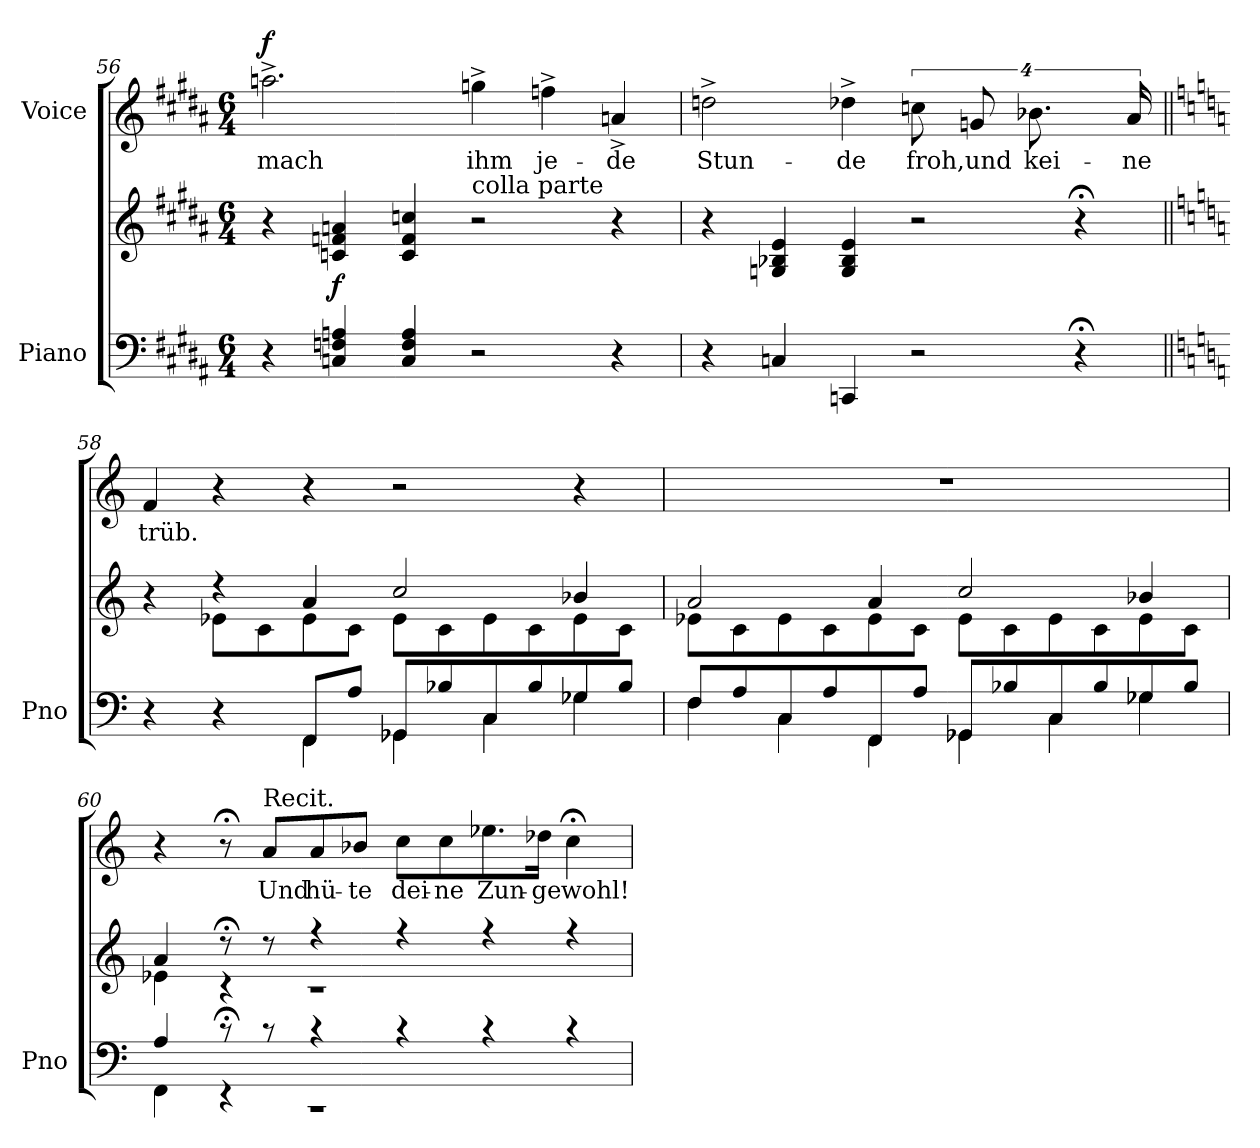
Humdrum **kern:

**kern	**kern	**dynam	**kern	**text	**dynam
*part2	*part2	*part2	*part1	*part1	*part1
*staff3	*staff2	*staff2/3	*staff1	*staff1	*staff1
*I"Piano	*	*	*I"Voice	*	*
*I'Pno	*	*	*	*	*
*clefF4	*clefG2	*	*clefG2	*	*
*k[f#c#g#d#a#]	*k[f#c#g#d#a#]	*	*k[f#c#g#d#a#]	*	*
*M6/4	*M6/4	*	*M6/4	*	*
=56	=56	=56	=56	=56	=56
!	!	!	!	!LO:LY:b	!LO:DY:b
4r	4r	.	2.aan^\	mach	f
!	!	!LO:DY:b	!	!	!
4Cn/ 4Fn/ 4An/	4cn/ 4fn/ 4an/	f	.	.	.
4C/ 4F/ 4A/	4c/ 4f/ 4ccn/	.	.	.	.
!	!LO:TX:a:t=colla parte	!	!	!	!
!	!	!	!	!LO:LY:b	!
2r	2r	.	4ggn^\	ihm	.
!	!	!	!	!LO:LY:b	!
.	.	.	4ffn^\	je-	.
!	!	!	!	!LO:LY:b	!
4r	4r	.	4an^/	-de	.
=57	=57	=57	=57	=57	=57
!	!	!	!	!LO:LY:b	!
4r	4r	.	2ddn^\	Stun-	.
4Cn/	4Gn/ 4B-X/ 4e/	.	.	.	.
!	!	!	!	!LO:LY:b	!
4CCn/	4G/ 4B-/ 4e/	.	4dd-X^\	-de	.
!	!	!	!	!LO:LY:b	!
2r	2r	.	16%3ccn\	froh,	.
!	!	!	!	!LO:LY:b	!
.	.	.	16%3gn/	und	.
!	!	!	!	!LO:LY:b	!
.	.	.	16%3.b-X\	kei-	.
4r;<	4r;<	.	.	.	.
!	!	!	!	!LO:LY:b	!
.	.	.	32%3a#/	-ne	.
!!LO:LB:g=z
=58||	=58||	=58||	=58||	=58||	=58||
*k[]	*k[]	*	*k[]	*	*
*^	*^	*	*	*	*
!	!	!	!	!	!	!LO:LY:b	!
4r	2ryy	4r	4ryy	.	4f/	trüb.	.
4r	.	4r	8e-X\L	.	4r	.	.
.	.	.	8c\	.	.	.	.
8FF/L	4FF\	4a/	8e-\	.	4r	.	.
8A/J	.	.	8c\J	.	.	.	.
8GG-X/L	4GG-\	2cc/	8e-\L	.	2r	.	.
8B-X/	.	.	8c\	.	.	.	.
8C/	4C\	.	8e-\	.	.	.	.
8B-/	.	.	8c\	.	.	.	.
8G-X/	4G-\	4b-X/	8e-\	.	4r	.	.
8B-/J	.	.	8c\J	.	.	.	.
=59	=59	=59	=59	=59	=59	=59	=59
8F/L	4F\	2a/	8e-X\L	.	1.r	.	.
8A/	.	.	8c\	.	.	.	.
8C/	4C\	.	8e-\	.	.	.	.
8A/	.	.	8c\	.	.	.	.
8FF/	4FF\	4a/	8e-\	.	.	.	.
8A/J	.	.	8c\J	.	.	.	.
8GG-X/L	4GG-\	2cc/	8e-\L	.	.	.	.
8B-X/	.	.	8c\	.	.	.	.
8C/	4C\	.	8e-\	.	.	.	.
8B-/	.	.	8c\	.	.	.	.
8G-X/	4G-\	4b-X/	8e-\	.	.	.	.
8B-/J	.	.	8c\J	.	.	.	.
=60	=60	=60	=60	=60	=60	=60	=60
4A/	4FF\	4a/	4e-X\	.	4r	.	.
8r;<	4r	8r;<	4r	.	8r;<	.	.
!	!	!	!	!	!LO:TX:a:t=Recit.	!	!
!	!	!	!	!	!	!LO:LY:b	!
8r	.	8r	.	.	8a/L	Und	.
!	!	!	!	!	!	!LO:LY:b	!
4r	1r	4r	1r	.	8a/	hü-	.
!	!	!	!	!	!	!LO:LY:b	!
.	.	.	.	.	8b-X/J	-te	.
!	!	!	!	!	!	!LO:LY:b	!
4r	.	4r	.	.	8cc\L	dei-	.
!	!	!	!	!	!	!LO:LY:b	!
.	.	.	.	.	8cc\	-ne	.
!	!	!	!	!	!	!LO:LY:b	!
4r	.	4r	.	.	8.ee-X\	Zun-	.
!	!	!	!	!	!	!LO:LY:b	!
.	.	.	.	.	16dd-X\Jk	-ge	.
!	!	!	!	!	!	!LO:LY:b	!
4r	.	4r	.	.	4cc;<\	wohl!	.
*v	*v	*	*	*	*	*	*
*	*v	*v	*	*	*	*
=	=	=	=	=	=
*-	*-	*-	*-	*-	*-
